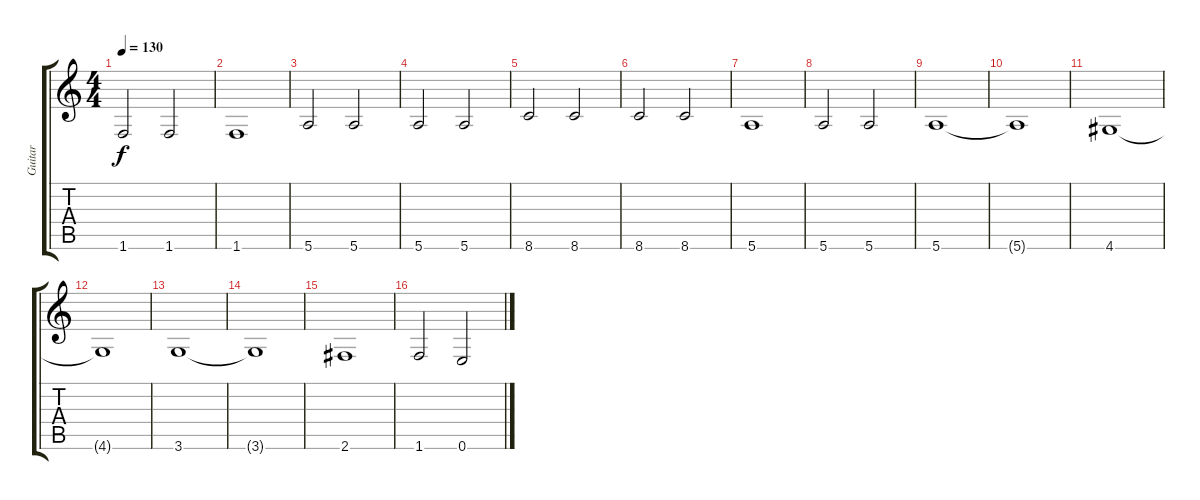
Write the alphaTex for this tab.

\track ("Guitar" "Guitar") {instrument acousticguitarnylon}
\staff {score tabs}
\tuning (E4 B3 G3 D3 A2 E2) {hide}
\ts (4 4)
\tempo 130
\clef g2
\ks c
1.6.2{dy f} 1.6.2 |
1.6.1 |
5.6.2 5.6.2 |
5.6.2 5.6.2 |
8.6.2 8.6.2 |
8.6.2 8.6.2 |
5.6.1 |
5.6.2 5.6.2 |
5.6.1{volume 11} |
5.6{t}.1 |
4.6.1 |
4.6{t}.1 |
3.6.1 |
3.6{t}.1 |
2.6.1 |
1.6.2 0.6.2
